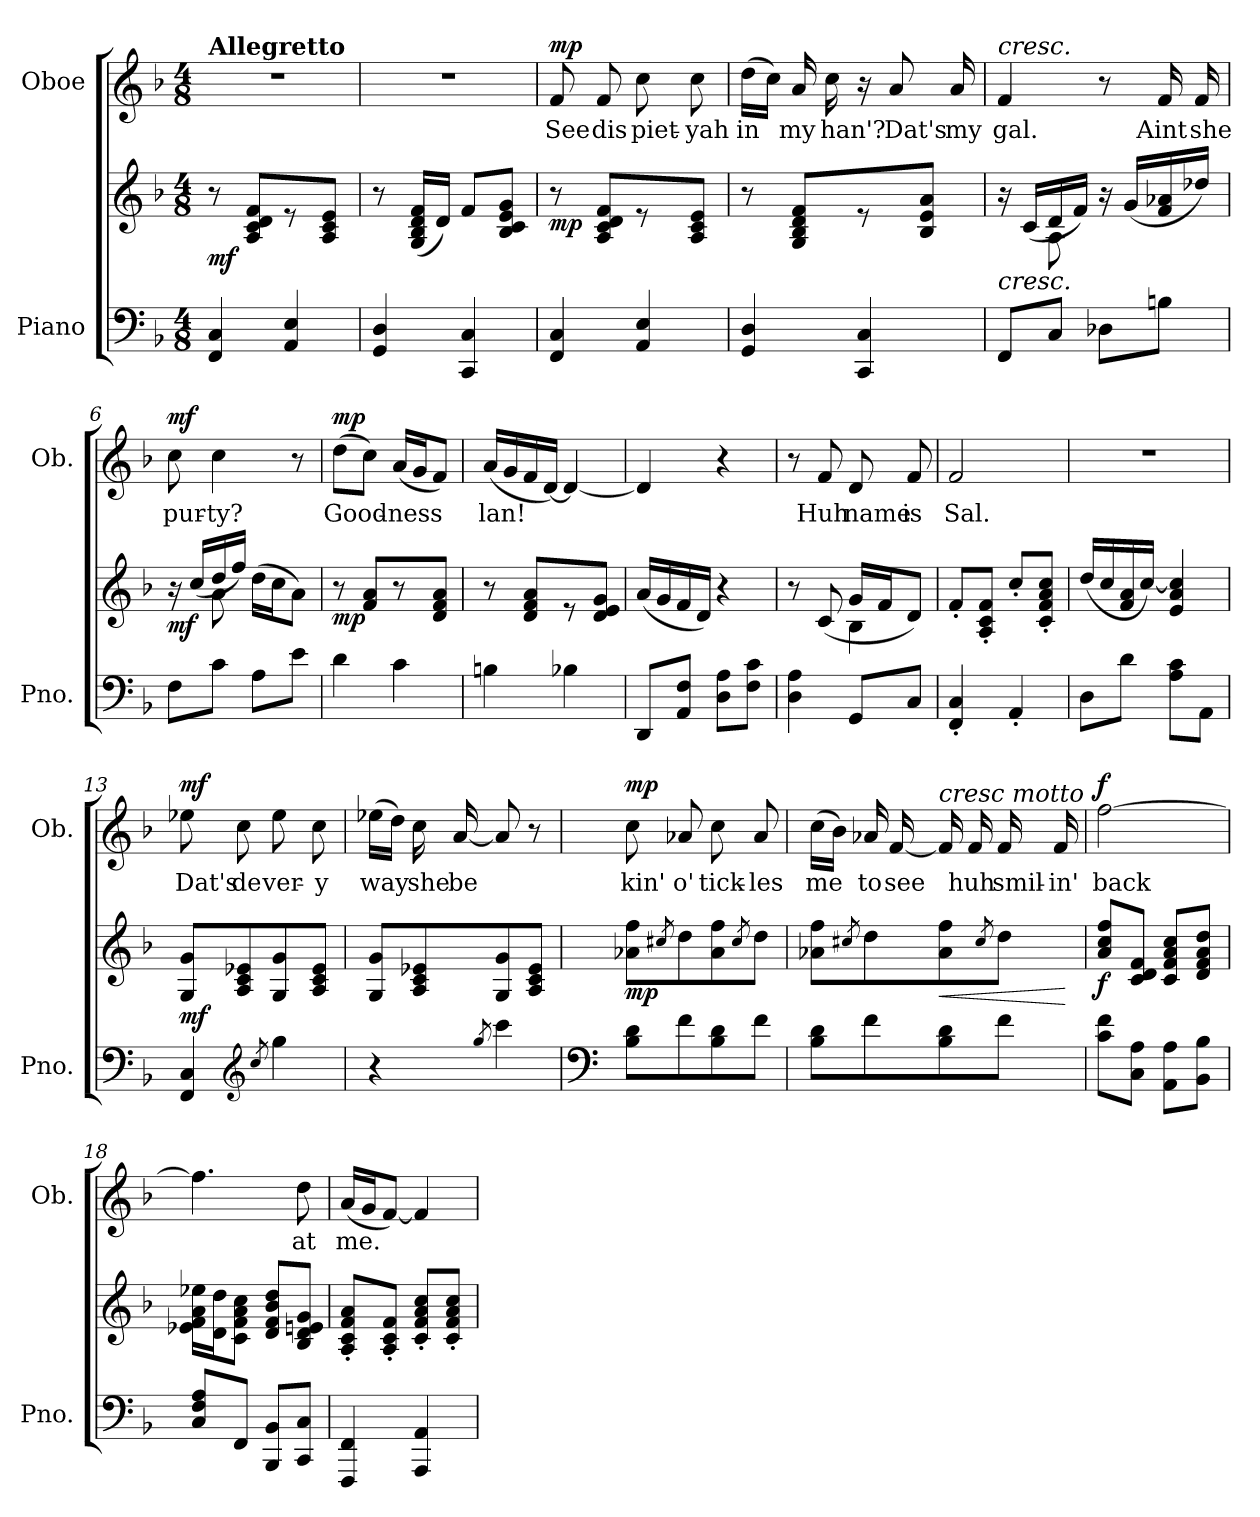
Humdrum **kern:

**kern	**kern	**dynam	**kern	**text	**dynam
*part2	*part2	*part2	*part1	*part1	*part1
*staff3	*staff2	*staff2/3	*staff1	*staff1	*staff1
*I"Piano	*	*	*I"Oboe	*	*
*I'Pno.	*	*	*I'Ob.	*	*
*clefF4	*clefG2	*	*clefG2	*	*
*k[b-]	*k[b-]	*	*k[b-]	*	*
*M4/8	*M4/8	*	*M4/8	*	*
*MM80	*MM80	*	*MM80	*	*
=1	=1	=1	=1	=1	=1
!	!	!	!LO:TX:a:B:t=Allegretto	!	!
!	!	!LO:DY:b	!	!	!
4FF/ 4C/	8r	mf	2r	.	.
.	8A/ 8c/ 8d/ 8f/L	.	.	.	.
4AA/ 4E/	8r	.	.	.	.
.	8A/ 8c/ 8e/J	.	.	.	.
=2	=2	=2	=2	=2	=2
4GG/ 4D/	8r	.	2r	.	.
.	(16G/ 16B-/ 16d/ 16f/LL	.	.	.	.
.	16d/JJ)	.	.	.	.
4CC/ 4C/	8f/L	.	.	.	.
.	8B-/ 8c/ 8e/ 8g/J	.	.	.	.
=3	=3	=3	=3	=3	=3
!	!	!LO:DY:b	!	!LO:LY:b	!LO:DY:a
4FF/ 4C/	8r	mp	8f/	See	mp
!	!	!	!	!LO:LY:b	!
.	8A/ 8c/ 8d/ 8f/L	.	8f/	dis	.
!	!	!	!	!LO:LY:b	!
4AA/ 4E/	8r	.	8cc\	piet-	.
!	!	!	!	!LO:LY:b	!
.	8A/ 8c/ 8e/J	.	8cc\	-yah	.
=4	=4	=4	=4	=4	=4
!	!	!	!	!LO:LY:b	!
4GG/ 4D/	8r	.	(16dd\LL	in	.
.	.	.	16cc\JJ)	.	.
!	!	!	!	!LO:LY:b	!
.	8G/ 8B-/ 8d/ 8f/L	.	16a/	my	.
!	!	!	!	!LO:LY:b	!
.	.	.	16cc\	han'?	.
4CC/ 4C/	8r	.	16r	.	.
!	!	!	!	!LO:LY:b	!
.	.	.	8a/	Dat's	.
.	8B-/ 8e/ 8a/J	.	.	.	.
!	!	!	!	!LO:LY:b	!
.	.	.	16a/	my	.
=5	=5	=5	=5	=5	=5
*	*^	*	*	*	*
!	!	!	!	!LO:TX:a:i:t=cresc.	!	!
!	!LO:TX:b:i:t=cresc.	!	!	!	!	!
!	!	!	!	!	!LO:LY:b	!
8FF/L	16r	8ryy	.	4f/	gal.	.
.	(16c/LL	.	.	.	.	.
8C/J	16d/	8A\	.	.	.	.
.	16f/JJ)	.	.	.	.	.
8D-X\L	16r	4ryy	.	8r	.	.
.	(16g/LL	.	.	.	.	.
!	!	!	!	!	!LO:LY:b	!
8Bn\J	16f/ 16a-X/	.	.	16f/	Aint	.
!	!	!	!	!	!LO:LY:b	!
.	16dd-X/JJ)	.	.	16f/	she	.
!!LO:LB:g=z
=6	=6	=6	=6	=6	=6	=6
!	!	!	!LO:DY:b	!	!LO:LY:b	!LO:DY:a
8F\L	16r	8ryy	mf	8cc\	pur-	mf
.	(16cc/LL	.	.	.	.	.
!	!	!	!	!	!LO:LY:b	!
8c\J	16dd/	8a\	.	4cc\	-ty?	.
.	16ff/JJ)	.	.	.	.	.
8A\L	(16dd\LL	4ryy	.	.	.	.
.	16cc\J	.	.	.	.	.
8e\J	8a\J)	.	.	8r	.	.
*	*v	*v	*	*	*	*
=7	=7	=7	=7	=7	=7
!	!	!LO:DY:b	!	!LO:LY:b	!LO:DY:a
4d\	8r	mp	(8dd\L	Good-	mp
.	8f/ 8a/L	.	8cc\J)	.	.
!	!	!	!	!LO:LY:b	!
4c\	8r	.	(16a/LL	-ness	.
.	.	.	16g/J	.	.
.	8d/ 8f/ 8a/J	.	8f/J)	.	.
=8	=8	=8	=8	=8	=8
!	!	!	!	!LO:LY:b	!
4Bn\	8r	.	(16a/LL	lan!	.
.	.	.	16g/	.	.
.	8d/ 8f/ 8a/L	.	16f/	.	.
.	.	.	[16d/JJ)	.	.
4B-X\	8r	.	4d/_	.	.
.	8d/ 8e/ 8g/J	.	.	.	.
=9	=9	=9	=9	=9	=9
8DD/L	(16a/LL	.	4d/]	.	.
.	16g/	.	.	.	.
8AA/ 8F/J	16f/	.	.	.	.
.	16d/JJ)	.	.	.	.
8D\ 8A\L	4r	.	4r	.	.
8F\ 8c\J	.	.	.	.	.
=10	=10	=10	=10	=10	=10
*	*^	*	*	*	*
4D\ 4A\	8r	4ryy	.	8r	.	.
!	!	!	!	!	!LO:LY:b	!
.	(8c/	.	.	8f/	Huh	.
!	!	!	!	!	!LO:LY:b	!
8GG/L	16g/LL	4B-\	.	8d/	name	.
.	16f/J	.	.	.	.	.
!	!	!	!	!	!LO:LY:b	!
8C/J	8d/J)	.	.	8f/	is	.
*	*v	*v	*	*	*	*
=11	=11	=11	=11	=11	=11
!	!	!	!	!LO:LY:b	!
4FF/' 4C/'	8f'/L	.	2f/	Sal.	.
.	8A/' 8c/' 8f/'J	.	.	.	.
4AA'/	8cc'/L	.	.	.	.
.	8c/' 8f/' 8a/' 8cc/'J	.	.	.	.
!!LO:LB:g=z
=12	=12	=12	=12	=12	=12
8D\L	(16dd/LL	.	2r	.	.
.	16cc/	.	.	.	.
8d\J	16f/ 16a/	.	.	.	.
.	[16cc/JJ)	.	.	.	.
8A\ 8c\L	4e/ 4a/ 4cc/]	.	.	.	.
8AA\J	.	.	.	.	.
=13	=13	=13	=13	=13	=13
!	!	!LO:DY:b	!	!LO:LY:b	!LO:DY:a
4FF/ 4C/	8G/ 8g/L	mf	8ee-X\	Dat's	mf
!	!	!	!	!LO:LY:b	!
.	8A/ 8c/ 8e-X/	.	8cc\	de	.
*clefG2	*	*	*	*	*
8qcc/	.	.	.	.	.
!	!	!	!	!LO:LY:b	!
4gg\	8G/ 8g/	.	8ee-\	ver-	.
!	!	!	!	!LO:LY:b	!
.	8A/ 8c/ 8e-/J	.	8cc\	-y	.
=14	=14	=14	=14	=14	=14
!	!	!	!	!LO:LY:b	!
4r	8G/ 8g/L	.	(16ee-X\LL	way	.
.	.	.	16dd\JJ)	.	.
!	!	!	!	!LO:LY:b	!
.	8A/ 8c/ 8e-X/	.	16cc\	she	.
!	!	!	!	!LO:LY:b	!
.	.	.	[16a/	be	.
8qgg/	.	.	.	.	.
4ccc\	8G/ 8g/	.	8a/]	.	.
.	8A/ 8c/ 8e-/J	.	8r	.	.
=15	=15	=15	=15	=15	=15
*clefF4	*	*	*	*	*
!	!	!LO:DY:b	!	!LO:LY:b	!LO:DY:a
8B-\ 8d\L	8a-X\ 8ff\L	mp	8cc\	kin'	mp
.	8qcc#X/	.	.	.	.
!	!	!	!	!LO:LY:b	!
8f\	8dd\	.	8a-X/	o'	.
!	!	!	!	!LO:LY:b	!
8B-\ 8d\	8a-\ 8ff\	.	8cc\	tick-	.
.	8qcc#/	.	.	.	.
!	!	!	!	!LO:LY:b	!
8f\J	8dd\J	.	8a-/	-les	.
=16	=16	=16	=16	=16	=16
!	!	!	!	!LO:LY:b	!
8B-\ 8d\L	8a-X\ 8ff\L	.	(16cc\LL	me	.
.	.	.	16b-\JJ)	.	.
.	8qcc#X/	.	.	.	.
!	!	!	!	!LO:LY:b	!
8f\	8dd\	.	16a-X/	to	.
!	!	!	!	!LO:LY:b	!
.	.	.	[16f/	see	.
!	!	!	!LO:TX:a:i:t=cresc motto	!	!
!	!	!LO:HP:b	!	!	!
8B-\ 8d\	8a-\ 8ff\	<	16f/]	.	.
!	!	!	!	!LO:LY:b	!
.	.	.	16f/	huh	.
.	8qcc#/	.	.	.	.
!	!	!	!	!LO:LY:b	!
8f\J	8dd\J	.	16f/	smil-	.
!	!	!	!	!LO:LY:b	!
.	.	.	16f/	-in'	.
.	.	[	.	.	.
!!LO:PB:g=z
=17	=17	=17	=17	=17	=17
!	!	!LO:DY:b	!	!LO:LY:b	!LO:DY:a
8c\ 8f\L	8a/ 8cc/ 8ff/L	f	[2ff\	back	f
8C\ 8A\J	8c/ 8d/ 8f/J	.	.	.	.
8AA\ 8A\L	8c/ 8f/ 8a/ 8cc/L	.	.	.	.
8BB-\ 8B-\J	8d/ 8f/ 8a/ 8dd/J	.	.	.	.
=18	=18	=18	=18	=18	=18
8C/ 8F/ 8A/L	16e-X\ 16f\ 16a\ 16ee-X\LL	.	4.ff\]	.	.
.	16d\ 16dd\J	.	.	.	.
8FF/J	8c\ 8f\ 8a\ 8cc\J	.	.	.	.
8BBB-/ 8BB-/L	8d/ 8f/ 8b-/ 8dd/L	.	.	.	.
!	!	!	!	!LO:LY:b	!
8CC/ 8C/J	8B-/ 8d/ 8en/ 8g/J	.	8dd\	at	.
=19	=19	=19	=19	=19	=19
!	!	!	!	!LO:LY:b	!
4FFF/ 4FF/	8A/' 8c/' 8f/' 8a/'L	.	(16a/LL	me.	.
.	.	.	16g/J	.	.
.	8A/' 8c/' 8f/'J	.	[8f/J)	.	.
4AAA/ 4AA/	8c/' 8f/' 8a/' 8cc/'L	.	4f/]	.	.
.	8c/' 8f/' 8a/' 8cc/'J	.	.	.	.
=	=	=	=	=	=
*-	*-	*-	*-	*-	*-
